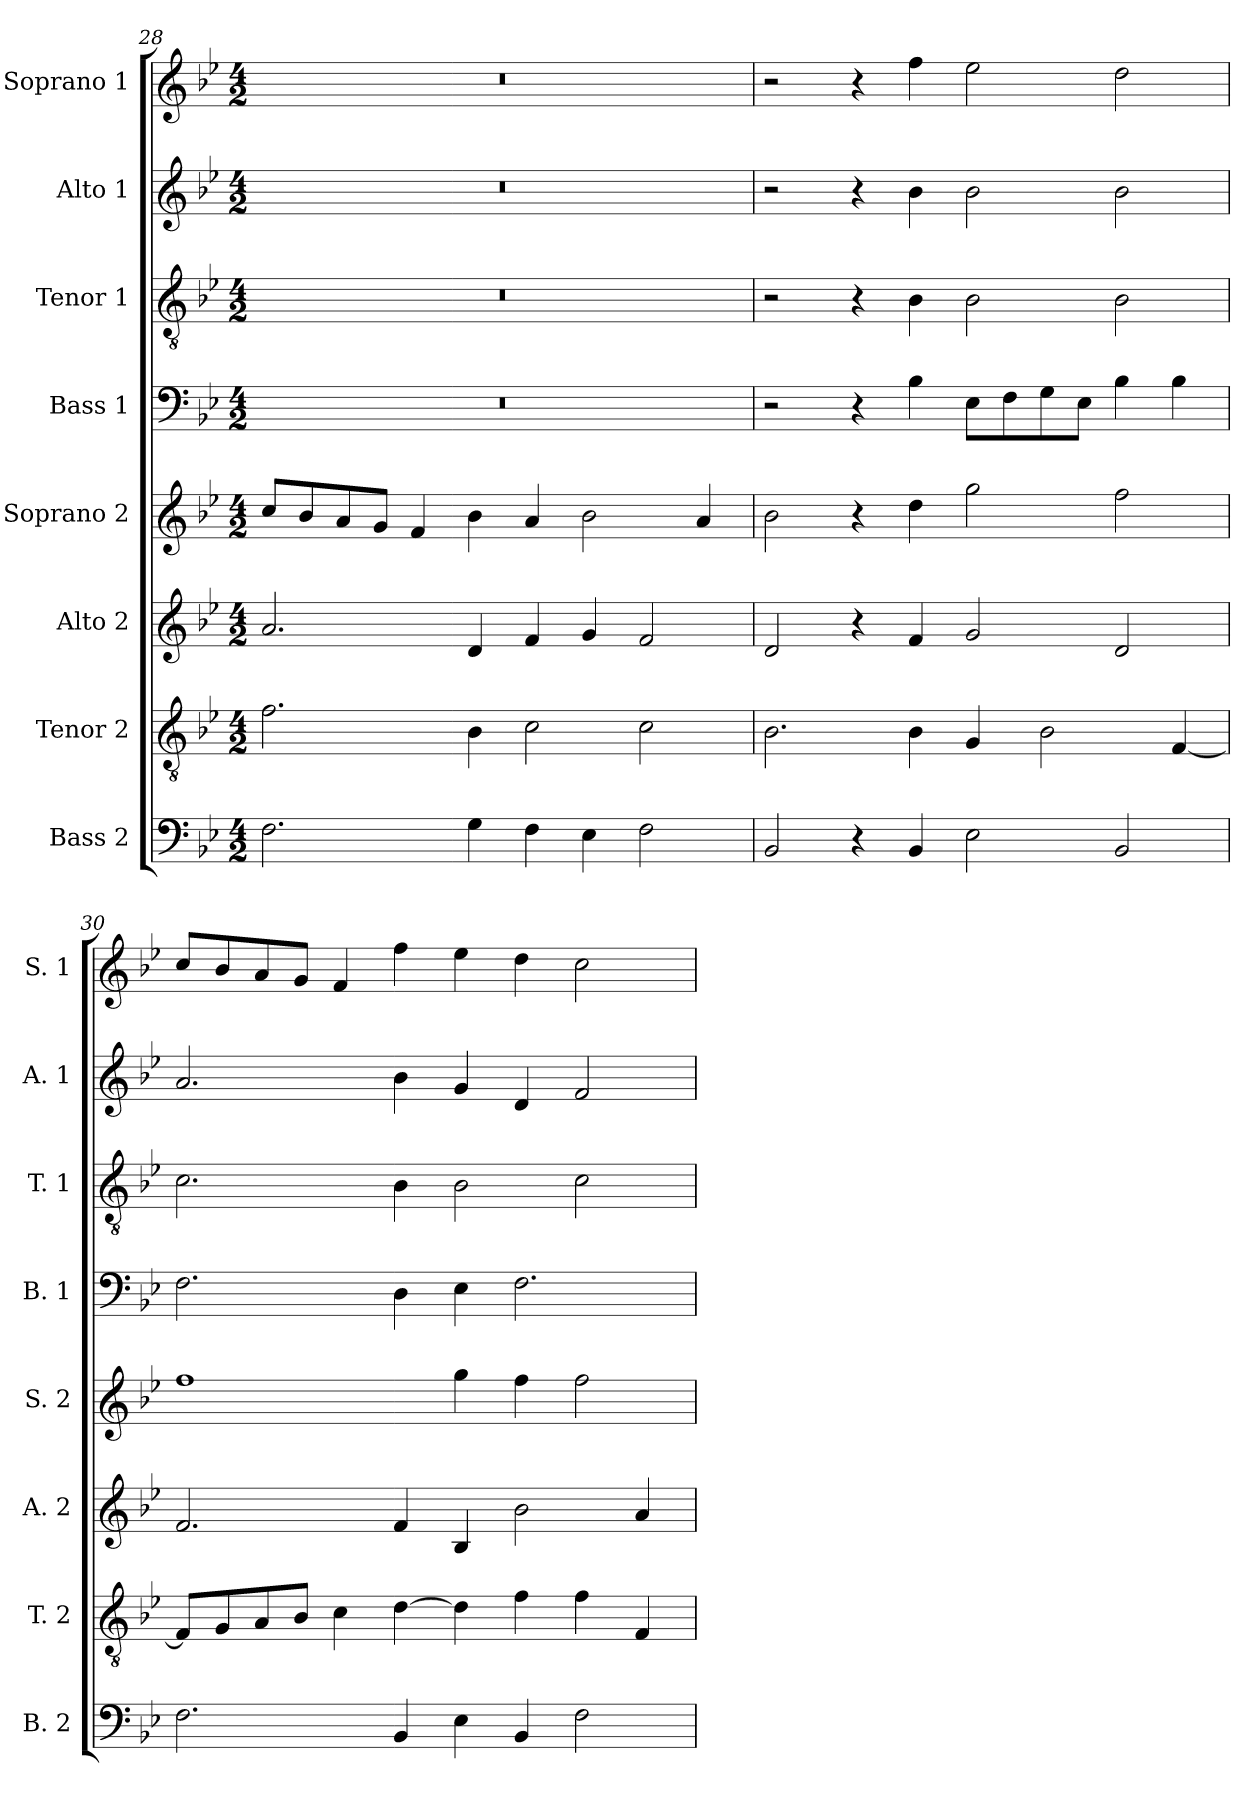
**kern	**kern	**kern	**kern	**kern	**kern	**kern	**kern
*part8	*part7	*part6	*part5	*part4	*part3	*part2	*part1
*staff8	*staff7	*staff6	*staff5	*staff4	*staff3	*staff2	*staff1
*I"Bass 2	*I"Tenor 2	*I"Alto 2	*I"Soprano 2	*I"Bass 1	*I"Tenor 1	*I"Alto 1	*I"Soprano 1
*I'B. 2	*I'T. 2	*I'A. 2	*I'S. 2	*I'B. 1	*I'T. 1	*I'A. 1	*I'S. 1
*clefF4	*clefGv2	*clefG2	*clefG2	*clefF4	*clefGv2	*clefG2	*clefG2
*k[b-e-]	*k[b-e-]	*k[b-e-]	*k[b-e-]	*k[b-e-]	*k[b-e-]	*k[b-e-]	*k[b-e-]
*M4/2	*M4/2	*M4/2	*M4/2	*M4/2	*M4/2	*M4/2	*M4/2
=28	=28	=28	=28	=28	=28	=28	=28
2.F\	2.f\	2.a/	8cc/L	0r	0r	0r	0r
.	.	.	8b-/	.	.	.	.
.	.	.	8a/	.	.	.	.
.	.	.	8g/J	.	.	.	.
.	.	.	4f/	.	.	.	.
4G\	4B-\	4d/	4b-\	.	.	.	.
4F\	2c\	4f/	4a/	.	.	.	.
4E-\	.	4g/	2b-\	.	.	.	.
2F\	2c\	2f/	.	.	.	.	.
.	.	.	4a/	.	.	.	.
!!LO:PB:g=z
=29	=29	=29	=29	=29	=29	=29	=29
2BB-/	2.B-\	2d/	2b-\	2r	2r	2r	2r
4r	.	4r	4r	4r	4r	4r	4r
4BB-/	4B-\	4f/	4dd\	4B-\	4B-\	4b-\	4ff\
2E-\	4G/	2g/	2gg\	8E-\L	2B-\	2b-\	2ee-\
.	.	.	.	8F\	.	.	.
.	2B-\	.	.	8G\	.	.	.
.	.	.	.	8E-\J	.	.	.
2BB-/	.	2d/	2ff\	4B-\	2B-\	2b-\	2dd\
.	[4F/	.	.	4B-\	.	.	.
=30	=30	=30	=30	=30	=30	=30	=30
2.F\	8F/L]	2.f/	1ff	2.F\	2.c\	2.a/	8cc/L
.	8G/	.	.	.	.	.	8b-/
.	8A/	.	.	.	.	.	8a/
.	8B-/J	.	.	.	.	.	8g/J
.	4c\	.	.	.	.	.	4f/
4BB-/	[4d\	4f/	.	4D\	4B-\	4b-\	4ff\
4E-\	4d\]	4B-/	4gg\	4E-\	2B-\	4g/	4ee-\
4BB-/	4f\	2b-\	4ff\	2.F\	.	4d/	4dd\
2F\	4f\	.	2ff\	.	2c\	2f/	2cc\
.	4F/	4a/	.	.	.	.	.
=	=	=	=	=	=	=	=
*-	*-	*-	*-	*-	*-	*-	*-
